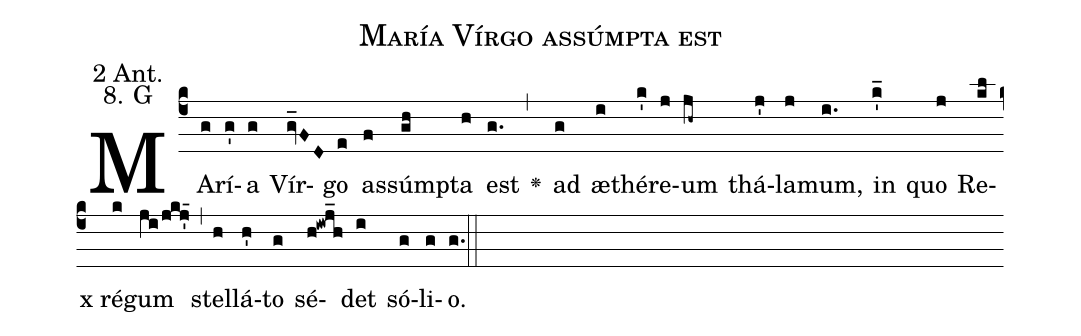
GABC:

name: María Vírgo assúmpta est;
office-part: 2 Antiphon;
mode: 8G;
annotation: 2 Ant.;
annotation: 8. G;
def-m1:}{\greseteolcustos{manual}{;
def-m2:\ifx\breakbeforeEuouae\undefined\else;
def-m3:\fi}\ifx\noeuouae\undefined\def\noeuouae{F}\fi\if\noeuouae F{;
def-m4:}\fi;
%%
% The syntax in this part is called gabc. Please refer to http://home.gna.org/gregorio/gabc/#basis

(c4)MA(g)rí(g')a(g) Vír(gv_FD)go(e) as(f)súm(gh)pta(h) est(g.) <v>\greheightstar</v>(,)
ad(g) æ(i)thé(k')re(j)um(jh~) thá(j')la(j)mum,(i.) in(k'_) quo(j)
Re(kl)x ré(k)gum(ji/jkj'0_15) (,) stel(h)lá(h')to(g) sé(h!iwj_h)det(i) só(g)li(g[em1])o.(g.) (::[em2]z[em3])

E(j) u(j) o(i) u(j) a(h) e.(g.) (::[em4])
